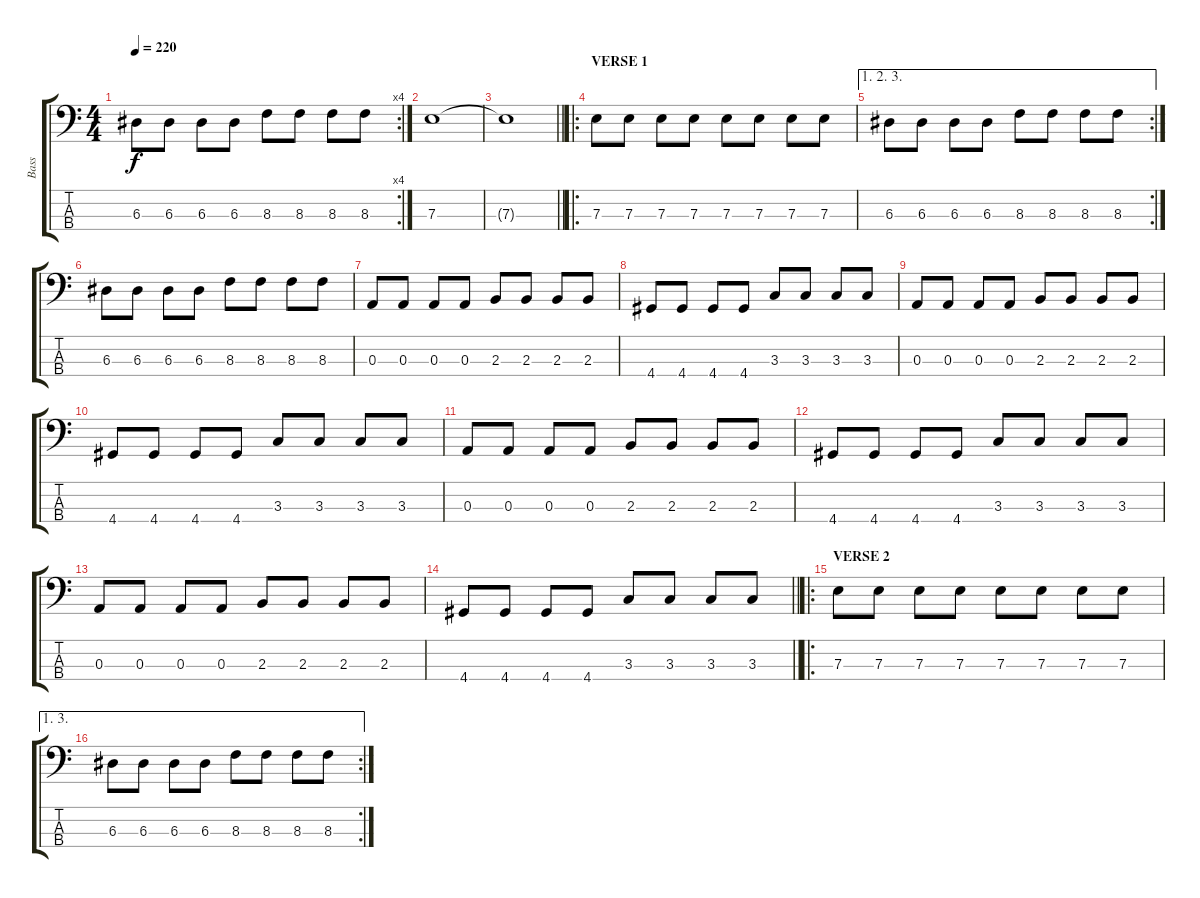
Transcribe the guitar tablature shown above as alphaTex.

\track ("Bass" "Bass") {instrument electricbasspick}
\staff {score tabs}
\tuning (G2 D2 A1 E1) {hide}
\rc 4
\ts (4 4)
\tempo 220
\clef f4
\ks c
6.3.8{dy f} 6.3.8 6.3.8 6.3.8 8.3.8 8.3.8 8.3.8 8.3.8 |
7.3.1 |
\barLineRight lightlight
7.3{t}.1 |
\ro
\section ("" "VERSE 1")
7.3.8 7.3.8 7.3.8 7.3.8 7.3.8 7.3.8 7.3.8 7.3.8 |
\ae (1 2 3)
\rc 2
6.3.8 6.3.8 6.3.8 6.3.8 8.3.8 8.3.8 8.3.8 8.3.8 |
6.3.8 6.3.8 6.3.8 6.3.8 8.3.8 8.3.8 8.3.8 8.3.8 |
0.3.8 0.3.8 0.3.8 0.3.8 2.3.8 2.3.8 2.3.8 2.3.8 |
4.4.8 4.4.8 4.4.8 4.4.8 3.3.8 3.3.8 3.3.8 3.3.8 |
0.3.8 0.3.8 0.3.8 0.3.8 2.3.8 2.3.8 2.3.8 2.3.8 |
4.4.8 4.4.8 4.4.8 4.4.8 3.3.8 3.3.8 3.3.8 3.3.8 |
0.3.8 0.3.8 0.3.8 0.3.8 2.3.8 2.3.8 2.3.8 2.3.8 |
4.4.8 4.4.8 4.4.8 4.4.8 3.3.8 3.3.8 3.3.8 3.3.8 |
0.3.8 0.3.8 0.3.8 0.3.8 2.3.8 2.3.8 2.3.8 2.3.8 |
\barLineRight lightlight
4.4.8 4.4.8 4.4.8 4.4.8 3.3.8 3.3.8 3.3.8 3.3.8 |
\ro
\section ("" "VERSE 2")
7.3.8 7.3.8 7.3.8 7.3.8 7.3.8 7.3.8 7.3.8 7.3.8 |
\ae (1 3)
\rc 2
6.3.8 6.3.8 6.3.8 6.3.8 8.3.8 8.3.8 8.3.8 8.3.8
